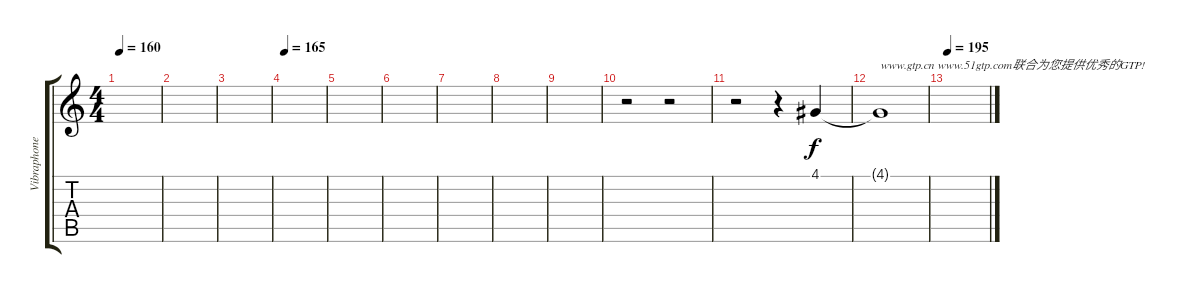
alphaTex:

\track ("Vibraphone" "Vibraphone") {instrument vibraphone}
\staff {score tabs}
\tuning (E4 B3 G3 D3 A2 E2) {hide}
\ts (4 4)
\tempo 160
\clef g2
\ks c
|
|
|
\tempo 165
|
|
|
|
|
|
r.2 r.2 |
r.2 r.4 4.1.4{instrument reversecymbal} |
4.1{t}.1{txt "www.gtp.cn www.51gtp.com联合为您提供优秀的GTP!" instrument reversecymbal} |
\tempo 195
